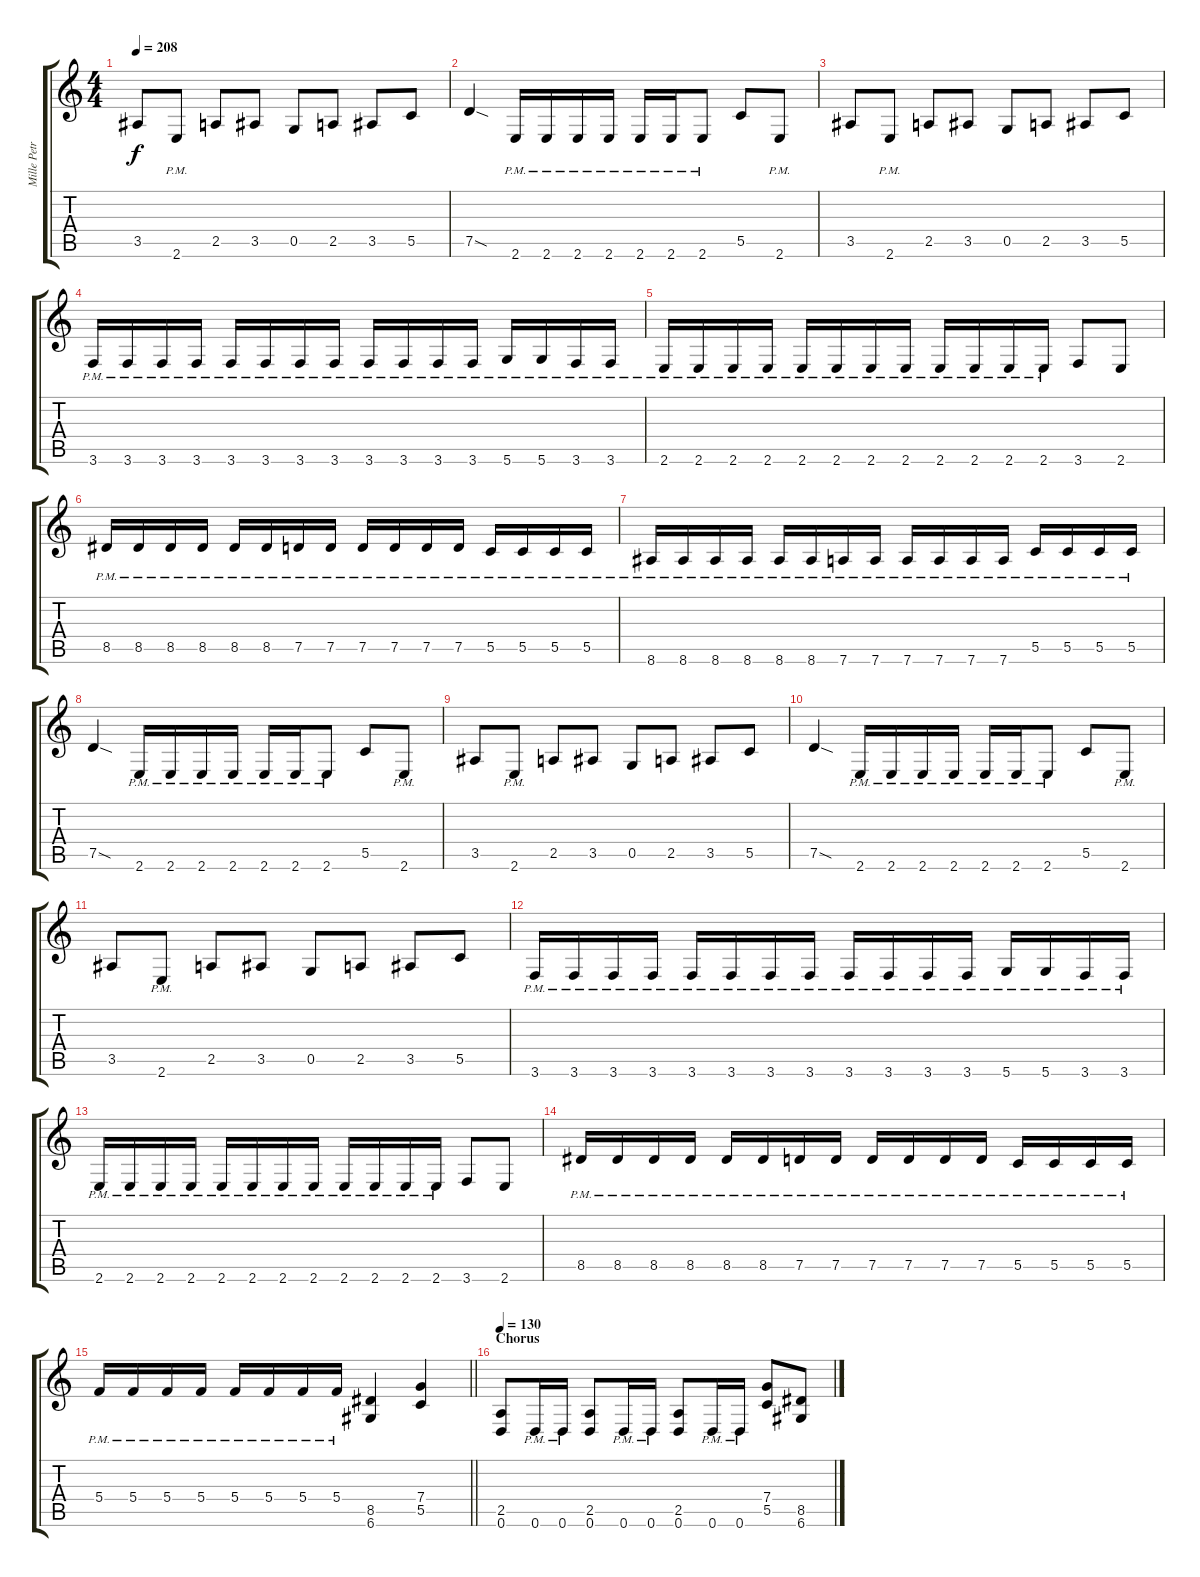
\track ("Mille Petrozza" "Mille Petr") {instrument distortionguitar}
\staff {score tabs}
\tuning (D4 A3 F3 C3 G2 D2) {hide}
\ts (4 4)
\tempo 208
\clef g2
\ks c
3.5.8{dy f} 2.6{pm}.8 2.5.8 3.5.8 0.5.8 2.5.8 3.5.8 5.5.8 |
7.5{sod}.4 2.6{pm}.16 2.6{pm}.16 2.6{pm}.16 2.6{pm}.16 2.6{pm}.16 2.6{pm}.16 2.6{pm}.8 5.5.8 2.6{pm}.8 |
3.5.8 2.6{pm}.8 2.5.8 3.5.8 0.5.8 2.5.8 3.5.8 5.5.8 |
3.6{pm}.16 3.6{pm}.16 3.6{pm}.16 3.6{pm}.16 3.6{pm}.16 3.6{pm}.16 3.6{pm}.16 3.6{pm}.16 3.6{pm}.16 3.6{pm}.16 3.6{pm}.16 3.6{pm}.16 5.6{pm}.16 5.6{pm}.16 3.6{pm}.16 3.6{pm}.16 |
2.6{pm}.16 2.6{pm}.16 2.6{pm}.16 2.6{pm}.16 2.6{pm}.16 2.6{pm}.16 2.6{pm}.16 2.6{pm}.16 2.6{pm}.16 2.6{pm}.16 2.6{pm}.16 2.6{pm}.16 3.6.8 2.6.8 |
8.5{pm}.16 8.5{pm}.16 8.5{pm}.16 8.5{pm}.16 8.5{pm}.16 8.5{pm}.16 7.5{pm}.16 7.5{pm}.16 7.5{pm}.16 7.5{pm}.16 7.5{pm}.16 7.5{pm}.16 5.5{pm}.16 5.5{pm}.16 5.5{pm}.16 5.5{pm}.16 |
8.6{pm}.16 8.6{pm}.16 8.6{pm}.16 8.6{pm}.16 8.6{pm}.16 8.6{pm}.16 7.6{pm}.16 7.6{pm}.16 7.6{pm}.16 7.6{pm}.16 7.6{pm}.16 7.6{pm}.16 5.5{pm}.16 5.5{pm}.16 5.5{pm}.16 5.5{pm}.16 |
7.5{sod}.4 2.6{pm}.16 2.6{pm}.16 2.6{pm}.16 2.6{pm}.16 2.6{pm}.16 2.6{pm}.16 2.6{pm}.8 5.5.8 2.6{pm}.8 |
3.5.8 2.6{pm}.8 2.5.8 3.5.8 0.5.8 2.5.8 3.5.8 5.5.8 |
7.5{sod}.4 2.6{pm}.16 2.6{pm}.16 2.6{pm}.16 2.6{pm}.16 2.6{pm}.16 2.6{pm}.16 2.6{pm}.8 5.5.8 2.6{pm}.8 |
3.5.8 2.6{pm}.8 2.5.8 3.5.8 0.5.8 2.5.8 3.5.8 5.5.8 |
3.6{pm}.16 3.6{pm}.16 3.6{pm}.16 3.6{pm}.16 3.6{pm}.16 3.6{pm}.16 3.6{pm}.16 3.6{pm}.16 3.6{pm}.16 3.6{pm}.16 3.6{pm}.16 3.6{pm}.16 5.6{pm}.16 5.6{pm}.16 3.6{pm}.16 3.6{pm}.16 |
2.6{pm}.16 2.6{pm}.16 2.6{pm}.16 2.6{pm}.16 2.6{pm}.16 2.6{pm}.16 2.6{pm}.16 2.6{pm}.16 2.6{pm}.16 2.6{pm}.16 2.6{pm}.16 2.6{pm}.16 3.6.8 2.6.8 |
8.5{pm}.16 8.5{pm}.16 8.5{pm}.16 8.5{pm}.16 8.5{pm}.16 8.5{pm}.16 7.5{pm}.16 7.5{pm}.16 7.5{pm}.16 7.5{pm}.16 7.5{pm}.16 7.5{pm}.16 5.5{pm}.16 5.5{pm}.16 5.5{pm}.16 5.5{pm}.16 |
\barLineRight lightlight
5.4{pm}.16 5.4{pm}.16 5.4{pm}.16 5.4{pm}.16 5.4{pm}.16 5.4{pm}.16 5.4{pm}.16 5.4{pm}.16 (8.5 6.6).4 (7.4 5.5).4 |
\section ("" "Chorus")
\tempo 130
(2.5 0.6).8 0.6{pm}.16 0.6{pm}.16 (2.5 0.6).8 0.6{pm}.16 0.6{pm}.16 (2.5 0.6).8 0.6{pm}.16 0.6{pm}.16 (7.4 5.5).8 (8.5 6.6).8
